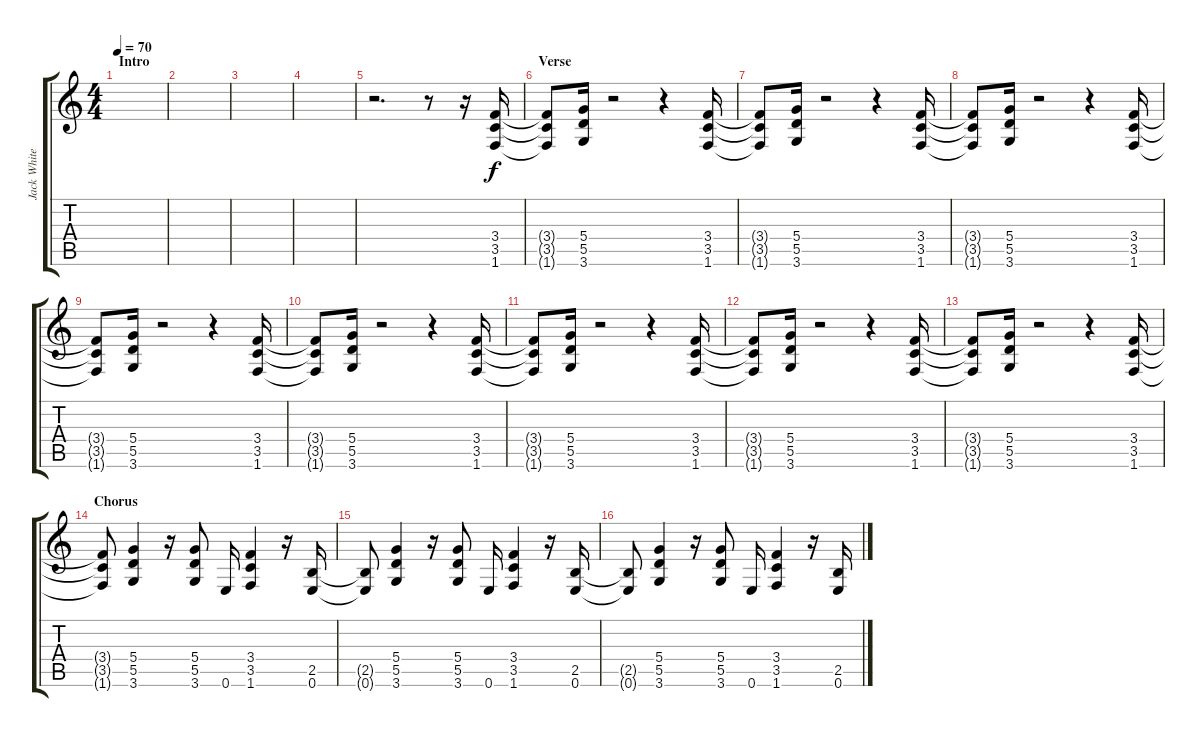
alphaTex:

\track ("Jack White (Guitar)" "Jack White") {instrument distortionguitar}
\staff {score tabs}
\tuning (E4 B3 G3 D3 A2 E2) {hide}
\ts (4 4)
\section ("" "Intro")
\tempo 70
\clef g2
\ks c
|
|
|
|
r.2{d} r.8 r.16 (3.4 3.5 1.6).16 |
\section ("" "Verse")
(3.4{t} 3.5{t} 1.6{t}).8 (5.4 5.5 3.6).16 r.2 r.4 (3.4 3.5 1.6).16 |
(3.4{t} 3.5{t} 1.6{t}).8 (5.4 5.5 3.6).16 r.2 r.4 (3.4 3.5 1.6).16 |
(3.4{t} 3.5{t} 1.6{t}).8 (5.4 5.5 3.6).16 r.2 r.4 (3.4 3.5 1.6).16 |
(3.4{t} 3.5{t} 1.6{t}).8 (5.4 5.5 3.6).16 r.2 r.4 (3.4 3.5 1.6).16 |
(3.4{t} 3.5{t} 1.6{t}).8 (5.4 5.5 3.6).16 r.2 r.4 (3.4 3.5 1.6).16 |
(3.4{t} 3.5{t} 1.6{t}).8 (5.4 5.5 3.6).16 r.2 r.4 (3.4 3.5 1.6).16 |
(3.4{t} 3.5{t} 1.6{t}).8 (5.4 5.5 3.6).16 r.2 r.4 (3.4 3.5 1.6).16 |
(3.4{t} 3.5{t} 1.6{t}).8 (5.4 5.5 3.6).16 r.2 r.4 (3.4 3.5 1.6).16 |
\section ("" "Chorus")
(3.4{t} 3.5{t} 1.6{t}).8 (5.4 5.5 3.6).4 r.16 (5.4 5.5 3.6).8 0.6.16 (3.4 3.5 1.6).4 r.16 (2.5 0.6).16 |
(2.5{t} 0.6{t}).8 (5.4 5.5 3.6).4 r.16 (5.4 5.5 3.6).8 0.6.16 (3.4 3.5 1.6).4 r.16 (2.5 0.6).16 |
(2.5{t} 0.6{t}).8 (5.4 5.5 3.6).4 r.16 (5.4 5.5 3.6).8 0.6.16 (3.4 3.5 1.6).4 r.16 (2.5 0.6).16
